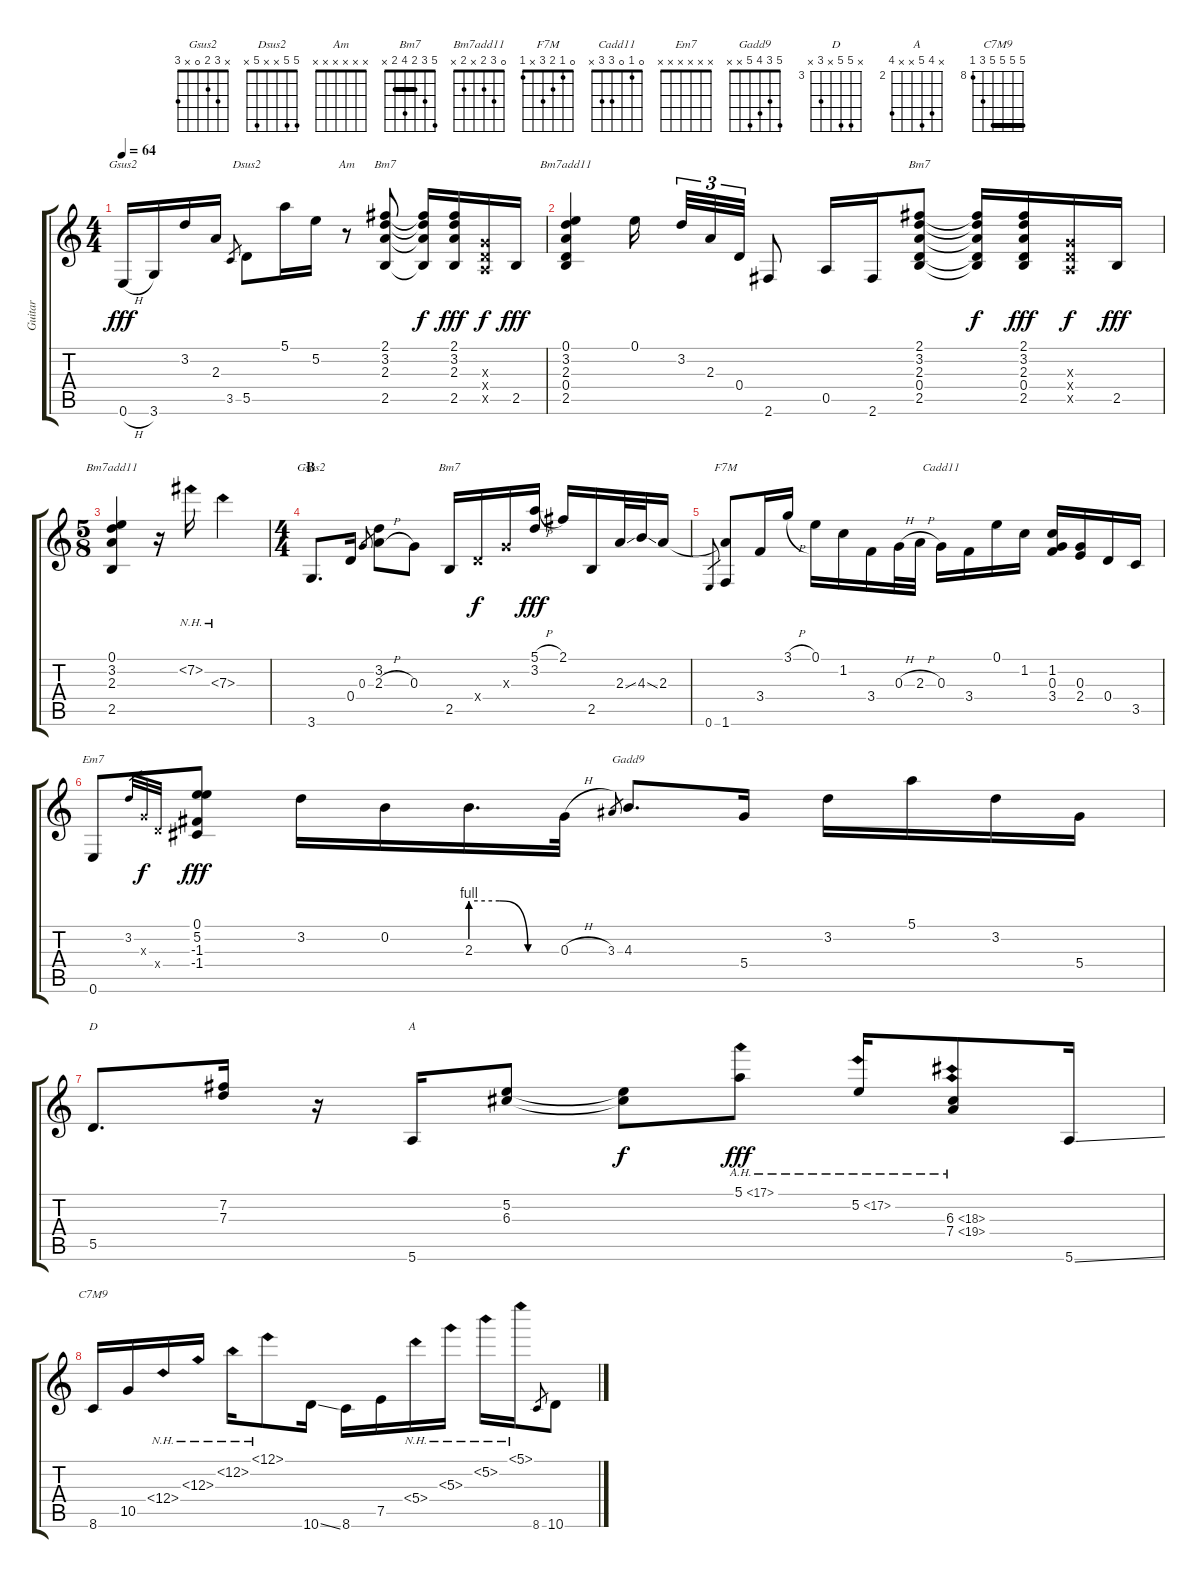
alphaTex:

\track ("Guitar" "Guitar") {instrument electricguitarclean}
\staff {score tabs}
\tuning (E4 B3 G3 D3 A2 E2) {hide}
\chord ("Gsus2" x 3 2 x x 3)
\chord ("Dsus2" 5 5 x x 5 x)
\chord ("Am" x x x x x x)
\chord ("Bm7" 2 3 2 x 2 x) {barre 2}
\chord ("Bm7add11" 0 3 2 0 2 x)
\chord ("Bm7" 2 3 2 0 2 x)
\chord ("Bm7add11" 0 3 2 x 2 x)
\chord ("Gsus2" x 3 2 0 x 3)
\chord ("Bm7" 5 3 2 4 2 x) {barre 2}
\chord ("F7M" 0 1 2 3 x 1)
\chord ("Cadd11" 0 1 0 3 3 x)
\chord ("Em7" x x x x x x)
\chord ("Gadd9" 5 3 4 5 x x)
\chord ("D" x 7 7 x 5 x) {firstfret 3}
\chord ("A" x 5 6 x x 5) {firstfret 2}
\chord ("C7M9" 12 12 12 12 10 8) {firstfret 8 barre 12}
\ts (4 4)
\tempo 64
\clef g2
\ks c
0.6{h}.16{ch "Gsus2" dy fff} 3.6.16 3.2.16 2.3.16 3.5.8{gr} 5.5.8{ch "Dsus2"} 5.1.16 5.2.16 r.8{ch "Am"} (2.1 3.2 2.3 2.5).8{ch "Bm7"} (2.1{t} 3.2{t} 2.3{t} 2.5{t}).16{dy f} (2.1 3.2 2.3 2.5).16{dy fff} (0.3{x} 0.4{x} 0.5{x}).16{dy f} 2.5.16{dy fff} |
(0.1 3.2 2.3 0.4 2.5).4{ch "Bm7add11"} 0.1.16{beam splitsecondary} 3.2.32{tu (3 2)} 2.3.32{tu (3 2)} 0.4.32{tu (3 2)} 2.6.8 0.5.16 2.6.16 (2.1 3.2 2.3 0.4 2.5).8{ch "Bm7"} (2.1{t} 3.2{t} 2.3{t} 0.4{t} 2.5{t}).16{dy f} (2.1 3.2 2.3 0.4 2.5).16{dy fff} (0.3{x} 0.4{x} 0.5{x}).16{dy f} 2.5.16{dy fff} |
\ts (5 8)
(0.1 3.2 2.3 2.5).4{ch "Bm7add11"} r.16 7.2{nh}.16 7.3{nh}.4 |
\ts (4 4)
\section ("" "B")
3.6.8{d ch "Gsus2"} 0.4.16 0.3.8{gr} (3.2 2.3{h}).8 0.3.8 2.5.16{ch "Bm7"} 0.4{x}.16{dy f} 0.3{x}.16 (5.1{h} 3.2).16{dy fff} 2.1.16 2.5.16 2.3{ss}.32 4.3{ss}.32 2.3.16 |
0.6.8{gr} (2.3{t} 1.6).8{ch "F7M"} 3.4.16 3.1{h}.16 0.1.16 1.2.16 3.4.16 0.3{h}.32 2.3{h}.32 0.3.16{ch "Cadd11"} 3.4.16 0.1.16 1.2.16 (1.2 0.3 3.4).16 (0.3 2.4).16 0.4.16 3.5.16 |
0.6.8{ch "Em7"} 3.2.32{gr} 0.3{x}.32{gr dy f} 0.4{x}.32{gr} (0.1 5.2 -1.3 -1.4).8{dy fff} 3.2.16 0.2.16 2.3{be (custom 0 4 20 4 40 0 60 0)}.16{d} 0.3{h}.32 3.3.8{gr} 4.3.8{d ch "Gadd9"} 5.4.16 3.2.16 5.1.16 3.2.16 5.4.16 |
5.5.8{d ch "D"} (7.2 7.3).16 r.16 5.6.16{ch "A"} (5.2 6.3).8 (5.2{t} 6.3{t}).8{dy f} 5.1{ah 12}.8{dy fff} 5.2{ah 12}.16 (6.3{ah 12} 7.4{ah 12}).8 5.6{ss}.16 |
8.6.16{ch "C7M9"} 10.5.16 12.4{nh}.16 12.3{nh}.16 12.2{nh}.16 12.1{nh}.8 10.6{ss}.16 8.6.16 7.5.16 5.4{nh}.16 5.3{nh}.16 5.2{nh}.16 5.1{nh}.16 8.6.8{gr} 10.6{ss}.8
